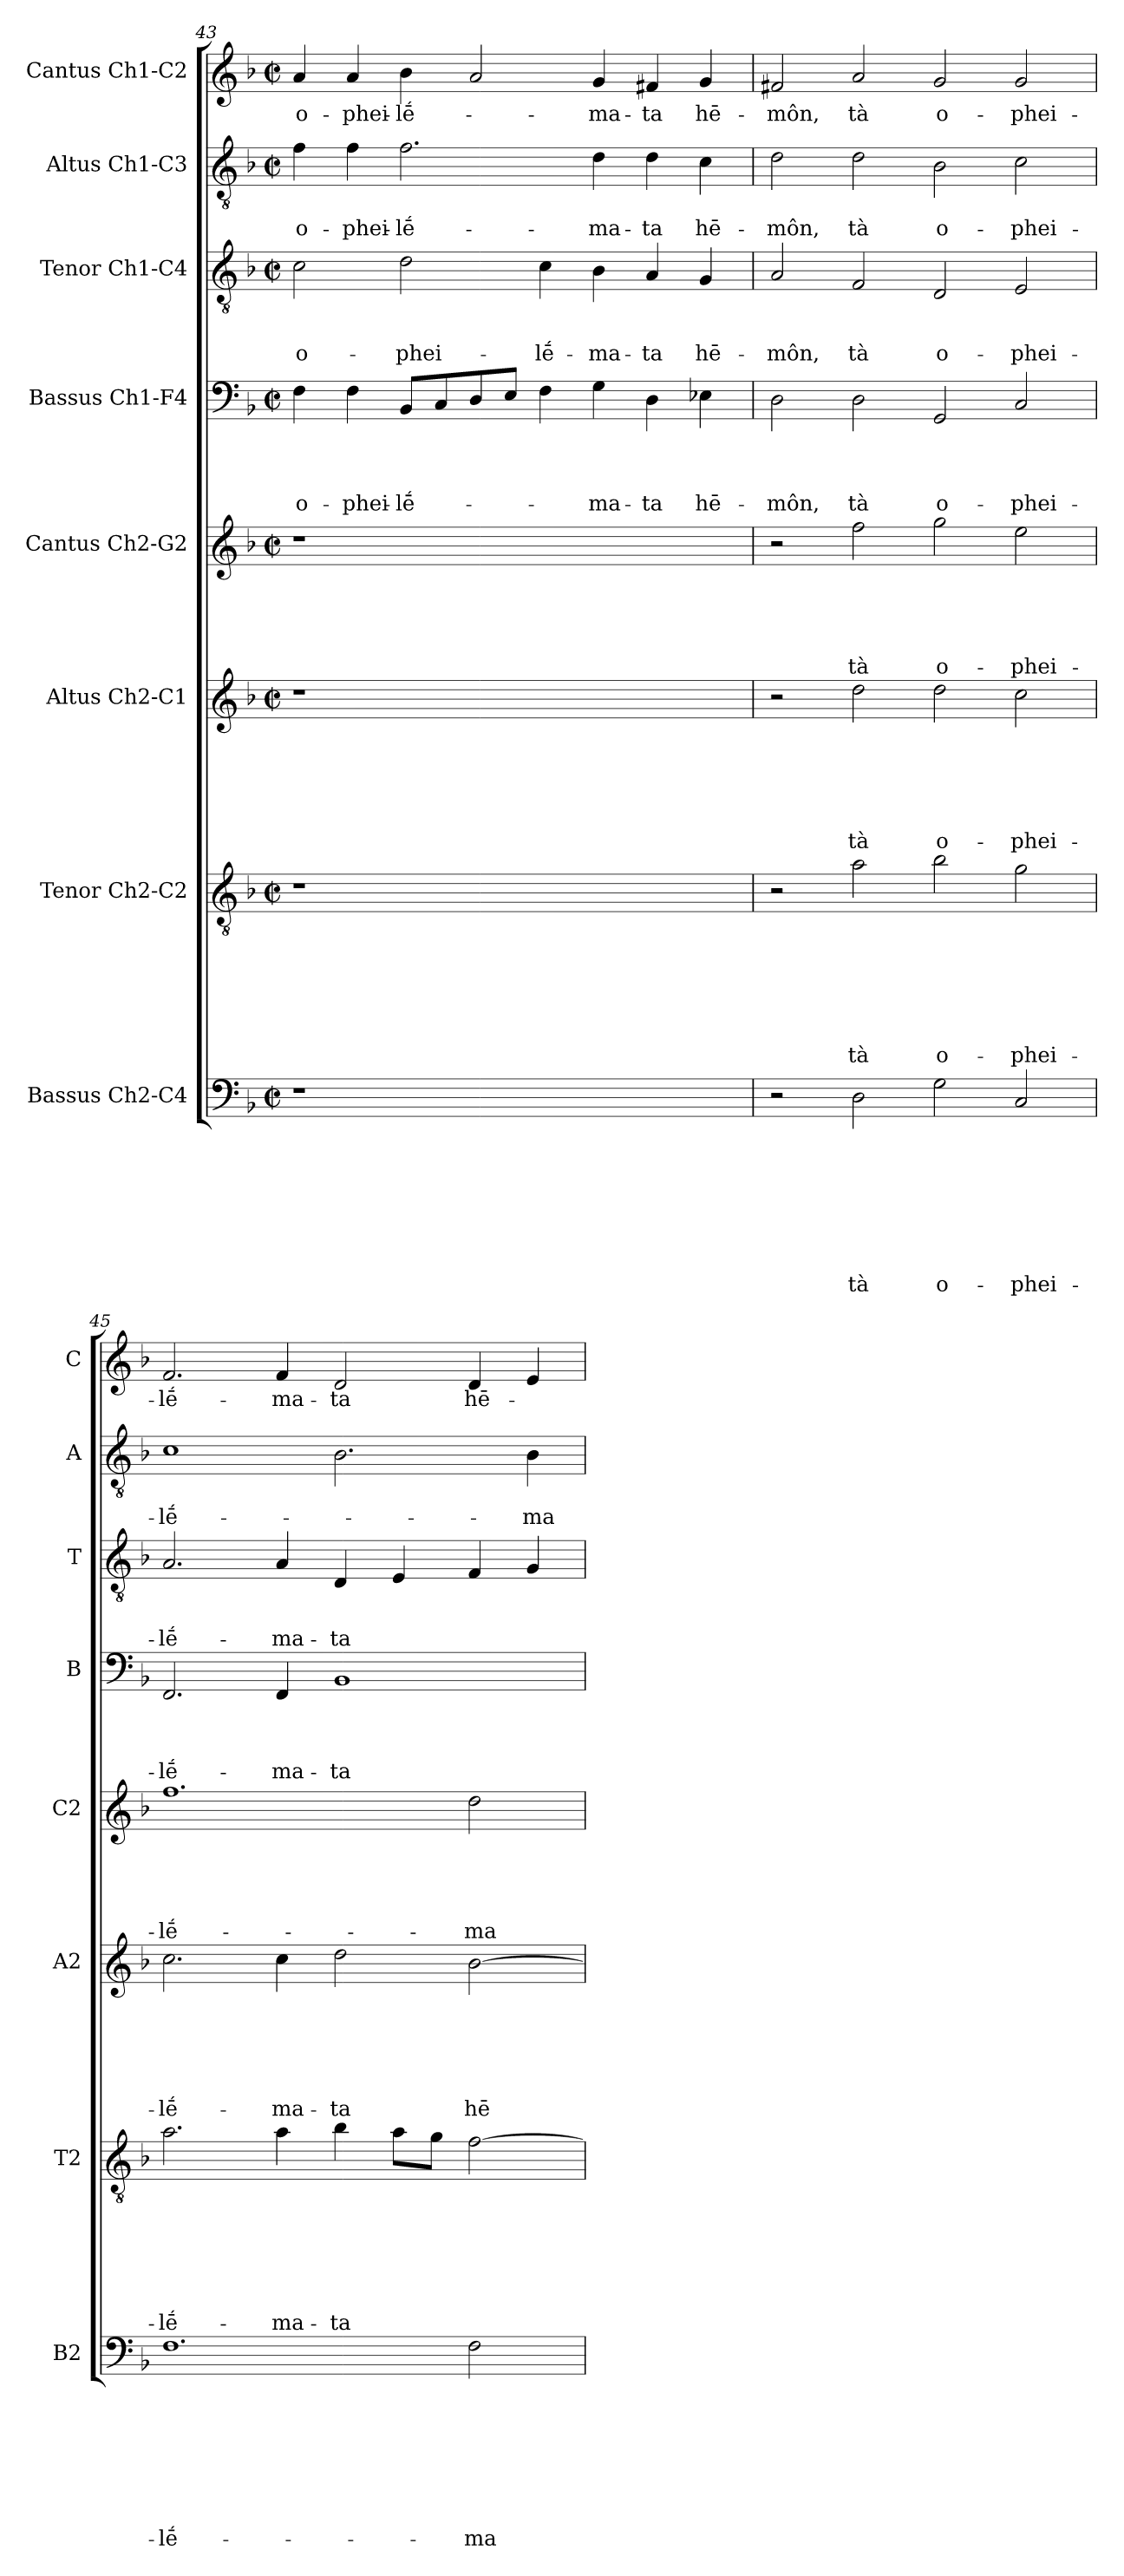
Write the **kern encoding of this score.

**kern	**text	**text	**text	**text	**text	**text	**text	**text	**kern	**text	**text	**text	**text	**text	**text	**text	**kern	**text	**text	**text	**text	**text	**text	**kern	**text	**text	**text	**text	**text	**kern	**text	**text	**text	**text	**kern	**text	**text	**text	**kern	**text	**text	**kern	**text
*part8	*part8	*part8	*part8	*part8	*part8	*part8	*part8	*part8	*part7	*part7	*part7	*part7	*part7	*part7	*part7	*part7	*part6	*part6	*part6	*part6	*part6	*part6	*part6	*part5	*part5	*part5	*part5	*part5	*part5	*part4	*part4	*part4	*part4	*part4	*part3	*part3	*part3	*part3	*part2	*part2	*part2	*part1	*part1
*staff8	*staff8	*staff8	*staff8	*staff8	*staff8	*staff8	*staff8	*staff8	*staff7	*staff7	*staff7	*staff7	*staff7	*staff7	*staff7	*staff7	*staff6	*staff6	*staff6	*staff6	*staff6	*staff6	*staff6	*staff5	*staff5	*staff5	*staff5	*staff5	*staff5	*staff4	*staff4	*staff4	*staff4	*staff4	*staff3	*staff3	*staff3	*staff3	*staff2	*staff2	*staff2	*staff1	*staff1
*I"Bassus Ch2-C4	*	*	*	*	*	*	*	*	*I"Tenor Ch2-C2	*	*	*	*	*	*	*	*I"Altus Ch2-C1	*	*	*	*	*	*	*I"Cantus Ch2-G2	*	*	*	*	*	*I"Bassus Ch1-F4	*	*	*	*	*I"Tenor Ch1-C4	*	*	*	*I"Altus Ch1-C3	*	*	*I"Cantus Ch1-C2	*
*I'B2	*	*	*	*	*	*	*	*	*I'T2	*	*	*	*	*	*	*	*I'A2	*	*	*	*	*	*	*I'C2	*	*	*	*	*	*I'B	*	*	*	*	*I'T	*	*	*	*I'A	*	*	*I'C	*
*clefF4	*	*	*	*	*	*	*	*	*clefGv2	*	*	*	*	*	*	*	*clefG2	*	*	*	*	*	*	*clefG2	*	*	*	*	*	*clefF4	*	*	*	*	*clefGv2	*	*	*	*clefGv2	*	*	*clefG2	*
*k[b-]	*	*	*	*	*	*	*	*	*k[b-]	*	*	*	*	*	*	*	*k[b-]	*	*	*	*	*	*	*k[b-]	*	*	*	*	*	*k[b-]	*	*	*	*	*k[b-]	*	*	*	*k[b-]	*	*	*k[b-]	*
*F:	*	*	*	*	*	*	*	*	*F:	*	*	*	*	*	*	*	*F:	*	*	*	*	*	*	*F:	*	*	*	*	*	*F:	*	*	*	*	*F:	*	*	*	*F:	*	*	*F:	*
*M2/2	*	*	*	*	*	*	*	*	*M2/2	*	*	*	*	*	*	*	*M2/2	*	*	*	*	*	*	*M2/2	*	*	*	*	*	*M2/2	*	*	*	*	*M2/2	*	*	*	*M2/2	*	*	*M2/2	*
*met(c|)	*	*	*	*	*	*	*	*	*met(c|)	*	*	*	*	*	*	*	*met(c|)	*	*	*	*	*	*	*met(c|)	*	*	*	*	*	*met(c|)	*	*	*	*	*met(c|)	*	*	*	*met(c|)	*	*	*met(c|)	*
=43	=43	=43	=43	=43	=43	=43	=43	=43	=43	=43	=43	=43	=43	=43	=43	=43	=43	=43	=43	=43	=43	=43	=43	=43	=43	=43	=43	=43	=43	=43	=43	=43	=43	=43	=43	=43	=43	=43	=43	=43	=43	=43	=43
!	!	!	!	!	!	!	!	!	!	!	!	!	!	!	!	!	!	!	!	!	!	!	!	!	!	!	!	!	!	!	!	!	!	!LO:LY:b	!	!	!	!LO:LY:b	!	!	!LO:LY:b	!	!LO:LY:b
1r	.	.	.	.	.	.	.	.	1r	.	.	.	.	.	.	.	1r	.	.	.	.	.	.	1r	.	.	.	.	.	4F\	.	.	.	o-	2c\	.	.	o-	4f\	.	o-	4a/	o-
!	!	!	!	!	!	!	!	!	!	!	!	!	!	!	!	!	!	!	!	!	!	!	!	!	!	!	!	!	!	!	!	!	!	!LO:LY:b	!	!	!	!	!	!	!LO:LY:b	!	!LO:LY:b
.	.	.	.	.	.	.	.	.	.	.	.	.	.	.	.	.	.	.	.	.	.	.	.	.	.	.	.	.	.	4F\	.	.	.	-phei-	.	.	.	.	4f\	.	-phei-	4a/	-phei-
!	!	!	!	!	!	!	!	!	!	!	!	!	!	!	!	!	!	!	!	!	!	!	!	!	!	!	!	!	!	!	!	!	!	!LO:LY:b	!	!	!	!LO:LY:b	!	!	!LO:LY:b	!	!LO:LY:b
.	.	.	.	.	.	.	.	.	.	.	.	.	.	.	.	.	.	.	.	.	.	.	.	.	.	.	.	.	.	8BB-/L	.	.	.	-lḗ-	2d\	.	.	-phei-	2.f\	.	-lḗ-	4b-\	-lḗ-
.	.	.	.	.	.	.	.	.	.	.	.	.	.	.	.	.	.	.	.	.	.	.	.	.	.	.	.	.	.	8C/	.	.	.	.	.	.	.	.	.	.	.	.	.
.	.	.	.	.	.	.	.	.	.	.	.	.	.	.	.	.	.	.	.	.	.	.	.	.	.	.	.	.	.	8D/	.	.	.	.	.	.	.	.	.	.	.	2a/	.
.	.	.	.	.	.	.	.	.	.	.	.	.	.	.	.	.	.	.	.	.	.	.	.	.	.	.	.	.	.	8E/J	.	.	.	.	.	.	.	.	.	.	.	.	.
!	!	!	!	!	!	!	!	!	!	!	!	!	!	!	!	!	!	!	!	!	!	!	!	!	!	!	!	!	!	!	!	!	!	!	!	!	!	!LO:LY:b	!	!	!	!	!
1ryy	.	.	.	.	.	.	.	.	1ryy	.	.	.	.	.	.	.	1ryy	.	.	.	.	.	.	1ryy	.	.	.	.	.	4F\	.	.	.	.	4c\	.	.	-lḗ-	.	.	.	.	.
!	!	!	!	!	!	!	!	!	!	!	!	!	!	!	!	!	!	!	!	!	!	!	!	!	!	!	!	!	!	!	!	!	!	!LO:LY:b	!	!	!	!LO:LY:b	!	!	!LO:LY:b	!	!LO:LY:b
.	.	.	.	.	.	.	.	.	.	.	.	.	.	.	.	.	.	.	.	.	.	.	.	.	.	.	.	.	.	4G\	.	.	.	-ma-	4B-\	.	.	-ma-	4d\	.	-ma-	4g/	-ma-
!	!	!	!	!	!	!	!	!	!	!	!	!	!	!	!	!	!	!	!	!	!	!	!	!	!	!	!	!	!	!	!	!	!	!LO:LY:b	!	!	!	!LO:LY:b	!	!	!LO:LY:b	!	!LO:LY:b
.	.	.	.	.	.	.	.	.	.	.	.	.	.	.	.	.	.	.	.	.	.	.	.	.	.	.	.	.	.	4D\	.	.	.	-ta	4A/	.	.	-ta	4d\	.	-ta	4f#X/	-ta
!	!	!	!	!	!	!	!	!	!	!	!	!	!	!	!	!	!	!	!	!	!	!	!	!	!	!	!	!	!	!	!	!	!	!LO:LY:b	!	!	!	!LO:LY:b	!	!	!LO:LY:b	!	!LO:LY:b
.	.	.	.	.	.	.	.	.	.	.	.	.	.	.	.	.	.	.	.	.	.	.	.	.	.	.	.	.	.	4E-X\	.	.	.	hē-	4G/	.	.	hē-	4c\	.	hē-	4g/	hē-
=44	=44	=44	=44	=44	=44	=44	=44	=44	=44	=44	=44	=44	=44	=44	=44	=44	=44	=44	=44	=44	=44	=44	=44	=44	=44	=44	=44	=44	=44	=44	=44	=44	=44	=44	=44	=44	=44	=44	=44	=44	=44	=44	=44
!	!	!	!	!	!	!	!	!	!	!	!	!	!	!	!	!	!	!	!	!	!	!	!	!	!	!	!	!	!	!	!	!	!	!LO:LY:b	!	!	!	!LO:LY:b	!	!	!LO:LY:b	!	!LO:LY:b
2r	.	.	.	.	.	.	.	.	2r	.	.	.	.	.	.	.	2r	.	.	.	.	.	.	2r	.	.	.	.	.	2D\	.	.	.	-môn,	2A/	.	.	-môn,	2d\	.	-môn,	2f#X/	-môn,
!	!	!	!	!	!	!	!	!LO:LY:b	!	!	!	!	!	!	!	!LO:LY:b	!	!	!	!	!	!	!LO:LY:b	!	!	!	!	!	!LO:LY:b	!	!	!	!	!LO:LY:b	!	!	!	!LO:LY:b	!	!	!LO:LY:b	!	!LO:LY:b
2D\	.	.	.	.	.	.	.	tà	2a\	.	.	.	.	.	.	tà	2dd\	.	.	.	.	.	tà	2ff\	.	.	.	.	tà	2D\	.	.	.	tà	2F/	.	.	tà	2d\	.	tà	2a/	tà
!	!	!	!	!	!	!	!	!LO:LY:b	!	!	!	!	!	!	!	!LO:LY:b	!	!	!	!	!	!	!LO:LY:b	!	!	!	!	!	!LO:LY:b	!	!	!	!	!LO:LY:b	!	!	!	!LO:LY:b	!	!	!LO:LY:b	!	!LO:LY:b
2G\	.	.	.	.	.	.	.	o-	2b-\	.	.	.	.	.	.	o-	2dd\	.	.	.	.	.	o-	2gg\	.	.	.	.	o-	2GG/	.	.	.	o-	2D/	.	.	o-	2B-\	.	o-	2g/	o-
!	!	!	!	!	!	!	!	!LO:LY:b	!	!	!	!	!	!	!	!LO:LY:b	!	!	!	!	!	!	!LO:LY:b	!	!	!	!	!	!LO:LY:b	!	!	!	!	!LO:LY:b	!	!	!	!LO:LY:b	!	!	!LO:LY:b	!	!LO:LY:b
2C/	.	.	.	.	.	.	.	-phei-	2g\	.	.	.	.	.	.	-phei-	2cc\	.	.	.	.	.	-phei-	2ee\	.	.	.	.	-phei-	2C/	.	.	.	-phei-	2E/	.	.	-phei-	2c\	.	-phei-	2g/	-phei-
=45	=45	=45	=45	=45	=45	=45	=45	=45	=45	=45	=45	=45	=45	=45	=45	=45	=45	=45	=45	=45	=45	=45	=45	=45	=45	=45	=45	=45	=45	=45	=45	=45	=45	=45	=45	=45	=45	=45	=45	=45	=45	=45	=45
!	!	!	!	!	!	!	!	!LO:LY:b	!	!	!	!	!	!	!	!LO:LY:b	!	!	!	!	!	!	!LO:LY:b	!	!	!	!	!	!LO:LY:b	!	!	!	!	!LO:LY:b	!	!	!	!LO:LY:b	!	!	!LO:LY:b	!	!LO:LY:b
1.F	.	.	.	.	.	.	.	-lḗ-	2.a\	.	.	.	.	.	.	-lḗ-	2.cc\	.	.	.	.	.	-lḗ-	1.ff	.	.	.	.	-lḗ-	2.FF/	.	.	.	-lḗ-	2.A/	.	.	-lḗ-	1c	.	-lḗ-	2.f/	-lḗ-
!	!	!	!	!	!	!	!	!	!	!	!	!	!	!	!	!LO:LY:b	!	!	!	!	!	!	!LO:LY:b	!	!	!	!	!	!	!	!	!	!	!LO:LY:b	!	!	!	!LO:LY:b	!	!	!	!	!LO:LY:b
.	.	.	.	.	.	.	.	.	4a\	.	.	.	.	.	.	-ma-	4cc\	.	.	.	.	.	-ma-	.	.	.	.	.	.	4FF/	.	.	.	-ma-	4A/	.	.	-ma-	.	.	.	4f/	-ma-
!	!	!	!	!	!	!	!	!	!	!	!	!	!	!	!	!LO:LY:b	!	!	!	!	!	!	!LO:LY:b	!	!	!	!	!	!	!	!	!	!	!LO:LY:b	!	!	!	!LO:LY:b	!	!	!	!	!LO:LY:b
.	.	.	.	.	.	.	.	.	4b-\	.	.	.	.	.	.	-ta	2dd\	.	.	.	.	.	-ta	.	.	.	.	.	.	1BB-	.	.	.	-ta	4D/	.	.	-ta	2.B-\	.	.	2d/	-ta
.	.	.	.	.	.	.	.	.	8a\L	.	.	.	.	.	.	.	.	.	.	.	.	.	.	.	.	.	.	.	.	.	.	.	.	.	4E/	.	.	.	.	.	.	.	.
.	.	.	.	.	.	.	.	.	8g\J	.	.	.	.	.	.	.	.	.	.	.	.	.	.	.	.	.	.	.	.	.	.	.	.	.	.	.	.	.	.	.	.	.	.
!	!	!	!	!	!	!	!	!LO:LY:b	!	!	!	!	!	!	!	!	!	!	!	!	!	!	!LO:LY:b	!	!	!	!	!	!LO:LY:b	!	!	!	!	!	!	!	!	!	!	!	!	!	!LO:LY:b
2F\	.	.	.	.	.	.	.	-ma-	[2f\	.	.	.	.	.	.	.	[2b-\	.	.	.	.	.	hē-	2dd\	.	.	.	.	-ma-	.	.	.	.	.	4F/	.	.	.	.	.	.	4d/	hē-
!	!	!	!	!	!	!	!	!	!	!	!	!	!	!	!	!	!	!	!	!	!	!	!	!	!	!	!	!	!	!	!	!	!	!	!	!	!	!	!	!	!LO:LY:b	!	!
.	.	.	.	.	.	.	.	.	.	.	.	.	.	.	.	.	.	.	.	.	.	.	.	.	.	.	.	.	.	.	.	.	.	.	4G/	.	.	.	4B-\	.	-ma-	4e/	.
=	=	=	=	=	=	=	=	=	=	=	=	=	=	=	=	=	=	=	=	=	=	=	=	=	=	=	=	=	=	=	=	=	=	=	=	=	=	=	=	=	=	=	=
*-	*-	*-	*-	*-	*-	*-	*-	*-	*-	*-	*-	*-	*-	*-	*-	*-	*-	*-	*-	*-	*-	*-	*-	*-	*-	*-	*-	*-	*-	*-	*-	*-	*-	*-	*-	*-	*-	*-	*-	*-	*-	*-	*-
